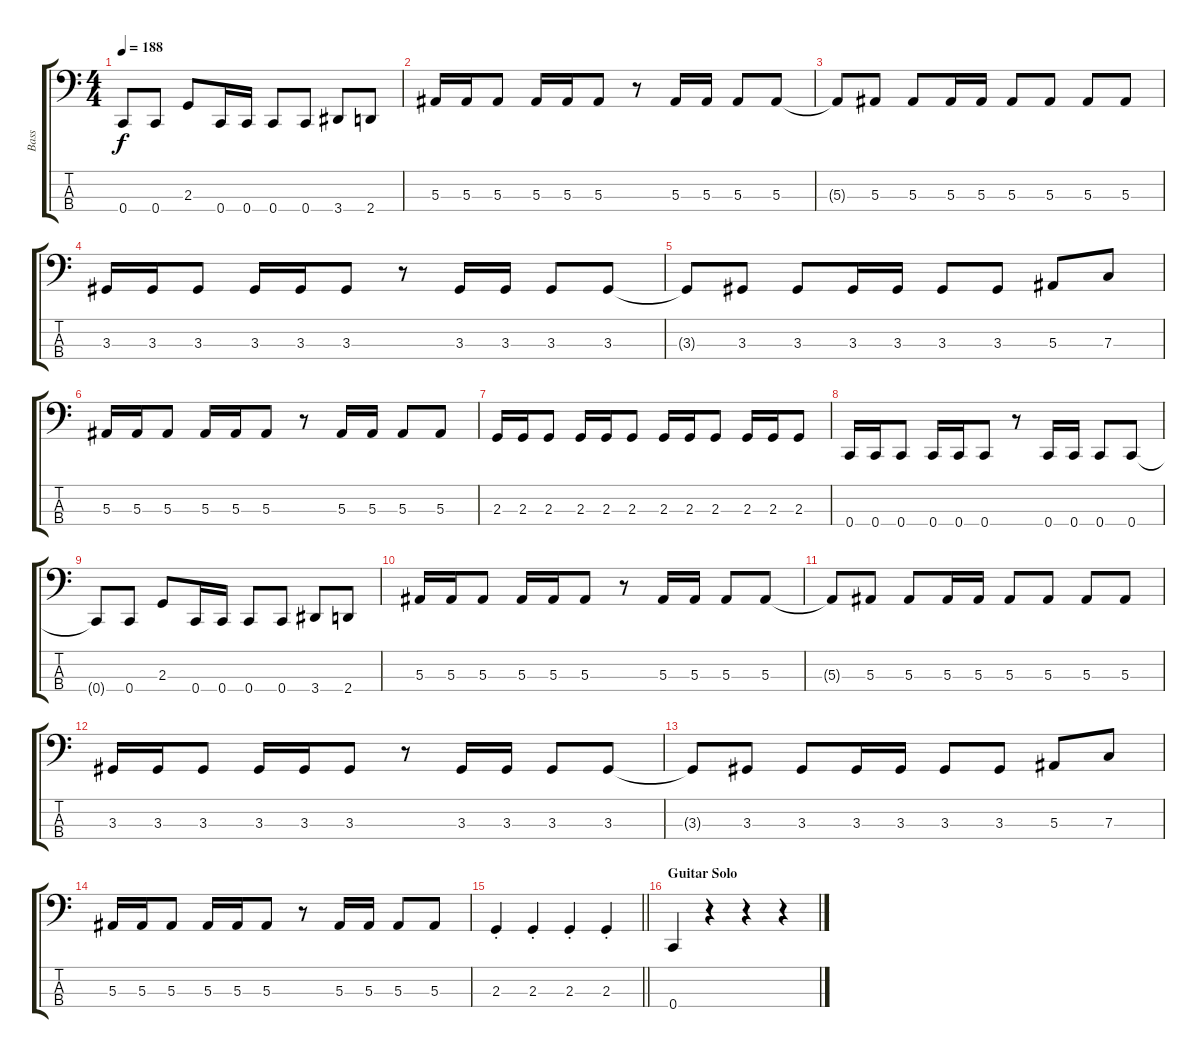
\track ("Bass" "Bass") {instrument electricbasspick}
\staff {score tabs}
\tuning (Eb2 Bb1 F1 C1) {hide}
\ts (4 4)
\tempo 188
\clef f4
\ks c
0.4{t}.8{dy f} 0.4.8 2.3.8 0.4.16 0.4.16 0.4.8 0.4.8 3.4.8 2.4.8 |
5.3.16 5.3.16 5.3.8 5.3.16 5.3.16 5.3.8 r.8 5.3.16 5.3.16 5.3.8 5.3.8 |
5.3{t}.8 5.3.8 5.3.8 5.3.16 5.3.16 5.3.8 5.3.8 5.3.8 5.3.8 |
3.3.16 3.3.16 3.3.8 3.3.16 3.3.16 3.3.8 r.8 3.3.16 3.3.16 3.3.8 3.3.8 |
3.3{t}.8 3.3.8 3.3.8 3.3.16 3.3.16 3.3.8 3.3.8 5.3.8 7.3.8 |
5.3.16 5.3.16 5.3.8 5.3.16 5.3.16 5.3.8 r.8 5.3.16 5.3.16 5.3.8 5.3.8 |
2.3.16 2.3.16 2.3.8 2.3.16 2.3.16 2.3.8 2.3.16 2.3.16 2.3.8 2.3.16 2.3.16 2.3.8 |
0.4.16 0.4.16 0.4.8 0.4.16 0.4.16 0.4.8 r.8 0.4.16 0.4.16 0.4.8 0.4.8 |
0.4{t}.8 0.4.8 2.3.8 0.4.16 0.4.16 0.4.8 0.4.8 3.4.8 2.4.8 |
5.3.16 5.3.16 5.3.8 5.3.16 5.3.16 5.3.8 r.8 5.3.16 5.3.16 5.3.8 5.3.8 |
5.3{t}.8 5.3.8 5.3.8 5.3.16 5.3.16 5.3.8 5.3.8 5.3.8 5.3.8 |
3.3.16 3.3.16 3.3.8 3.3.16 3.3.16 3.3.8 r.8 3.3.16 3.3.16 3.3.8 3.3.8 |
3.3{t}.8 3.3.8 3.3.8 3.3.16 3.3.16 3.3.8 3.3.8 5.3.8 7.3.8 |
5.3.16 5.3.16 5.3.8 5.3.16 5.3.16 5.3.8 r.8 5.3.16 5.3.16 5.3.8 5.3.8 |
\barLineRight lightlight
2.3{st}.4 2.3{st}.4 2.3{st}.4 2.3{st}.4 |
\section ("" "Guitar Solo")
0.4.4 r.4 r.4 r.4
